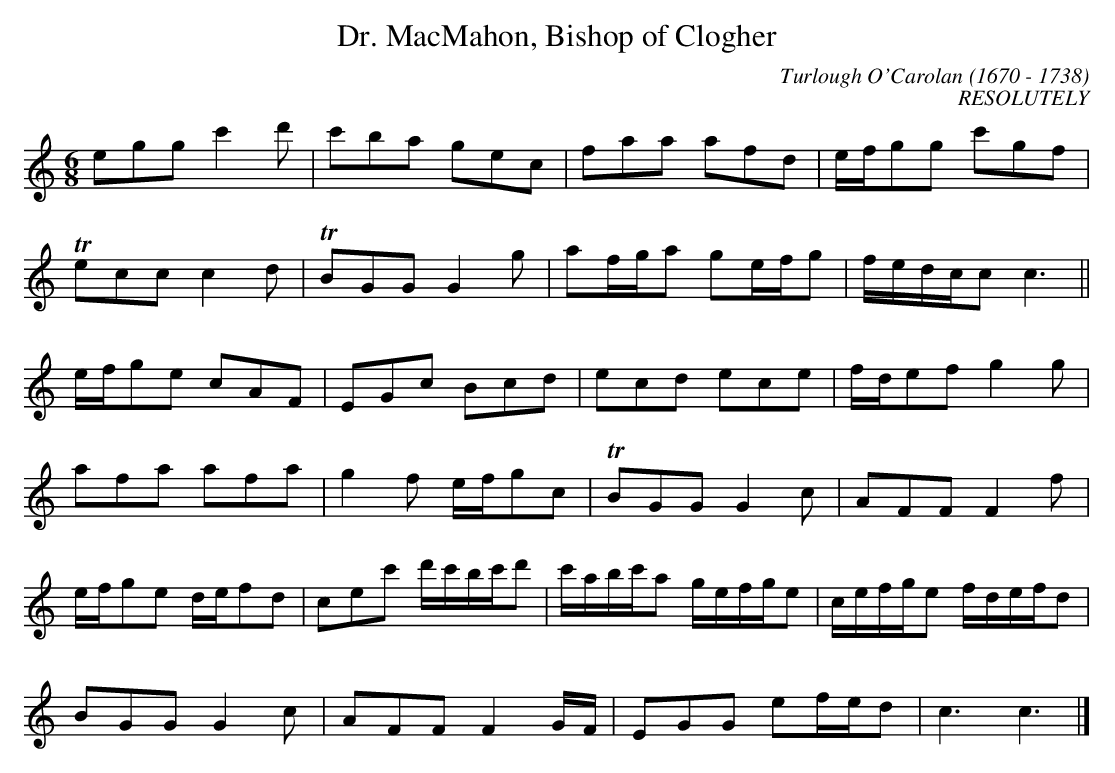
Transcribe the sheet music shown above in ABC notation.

X:1occ
T:Dr. MacMahon, Bishop of Clogher
C:Turlough O'Carolan (1670 - 1738)
C:RESOLUTELY
M:6/8
L:1/8
K:C
egg c'2d'|c'ba gec|faa afd|e/2f/2gg c'gf|
Tecc c2d| TBGG G2g|af/2g/2a ge/2f/2g|f/2e/2d/2c/2c c3||
e/2f/2ge cAF|EGc Bcd|ecd ece|f/2d/2ef g2g|
afa afa|g2f e/2f/2gc| TBGG G2c|AFF F2f|
e/2f/2ge d/2e/2fd|cec' d'/2c'/2b/2c'/2d'|c'/2a/2b/2c'/2a g/2e/2f/2g/2e|c/2e/2f/2g/2e f/2d/2e/2f/2d|
BGG G2c|AFF F2G/2F/2|EGG ef/2e/2d|c3c3|]
